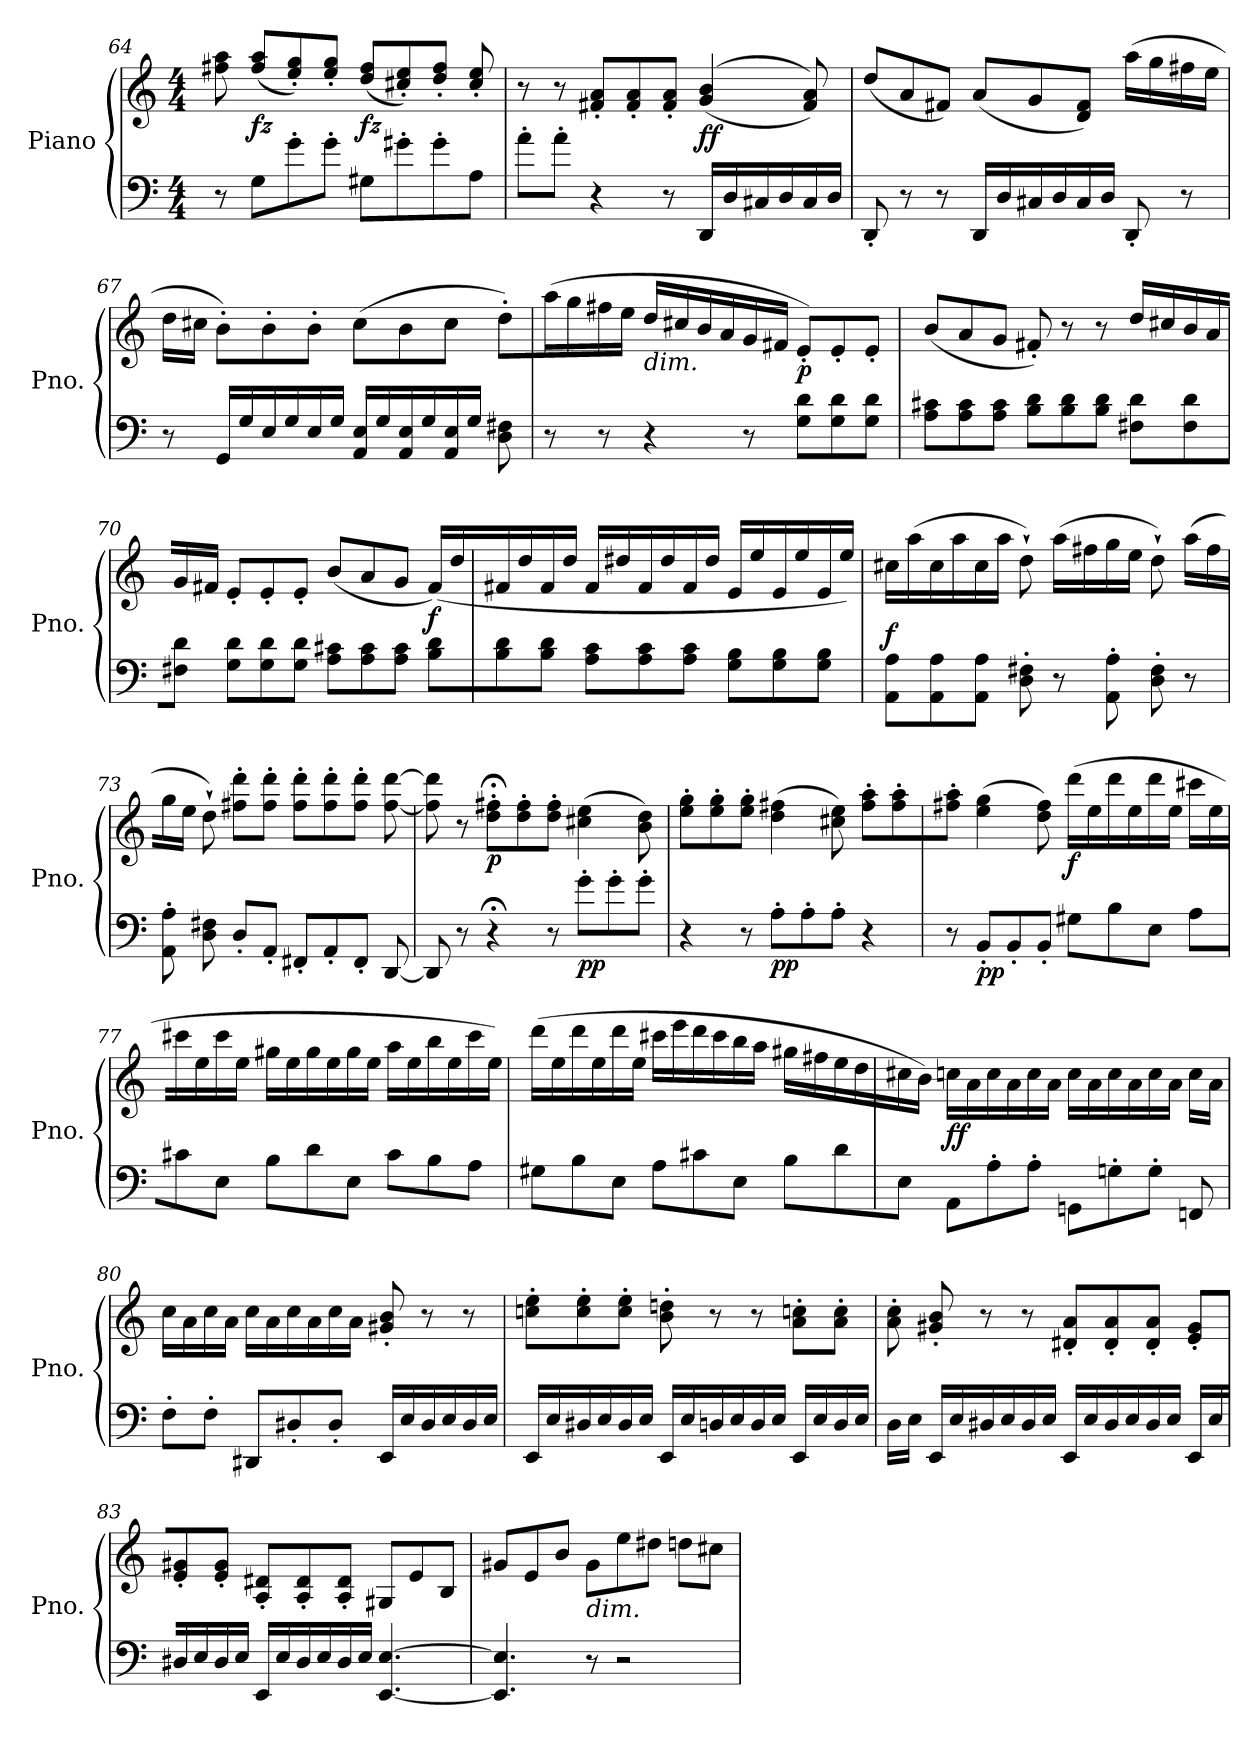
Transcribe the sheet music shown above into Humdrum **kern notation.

**kern	**kern	**dynam
*part1	*part1	*part1
*staff2	*staff1	*staff1/2
*I"Piano	*	*
*I'Pno.	*	*
!!LO:LB:g=z
*clefF4	*clefG2	*
*k[]	*k[]	*
*M4/4	*M4/4	*
=64	=64	=64
8r	8ff#X\ 8aa\	.
!	!	!LO:DY:b
8G\L	(>8ff#/ 8aa/L	fz
8g<'\	8ee/' 8gg/')	.
8g<'\J	8ee/' 8gg/'J	.
!	!	!LO:DY:b
8G#X\L	(>8dd/ 8ff#/L	fz
8g#X<'\	8cc#X/' 8ee/')	.
8g#<'\	8dd/' 8ff#/'J	.
8A\J	8cc#/' 8ee/'	.
=65	=65	=65
8a<'\L	8r	.
8a<'\J	8r	.
4r	8f#X/' 8a/'L	.
.	8f#/' 8a/'	.
8r	8f#/' 8a/'J	.
!	!	!LO:DY:b
16DD/LL	(>(<4g/ 4b/	ff
16D/	.	.
16C#X/	.	.
16D/	.	.
16C#/	8f#/ 8a/))	.
16D/JJ	.	.
=66	=66	=66
8DD'/	(<8dd/L	.
8r	8a/	.
8r	8f#X/J)	.
16DD/LL	(<8a/L	.
16D/	.	.
16C#X/	8g/	.
16D/	.	.
16C#/	8d/ 8f#/J)	.
16D/JJ	.	.
8DD'/	(>16aa\LL	.
.	16gg\	.
8r	16ff#X\	.
.	16ee\JJ	.
!!LO:PB:g=z
=67	=67	=67
8r	16dd\LL	.
.	16cc#X\JJ	.
16GG/LL	8b'\L)	.
16G/	.	.
16E/	8b'\	.
16G/	.	.
16E/	8b'\J	.
16G/JJ	.	.
16AA/ 16E/LL	(>8cc#\L	.
16G/	.	.
16AA/ 16E/	8b\	.
16G/	.	.
16AA/ 16E/	8cc#\J	.
16G/JJ	.	.
8D\< 8F#X\<	8dd'\L)	.
=68	=68	=68
8r	(>16aa\L	.
.	16gg\	.
8r	16ff#X\	.
.	16ee\JJ	.
!	!LO:TX:b:i:t=dim.	!
4r	16dd/LL	.
.	16cc#X/	.
.	16b/	.
.	16a/	.
8r	16g/	.
.	16f#X/JJ	.
!	!	!LO:DY:b
8G\< 8d\<L	8e'/L)	p
8G\ 8d\	8e'/	.
8G\ 8d\J	8e'/J	.
!!LO:LB:g=z
=69	=69	=69
8A\< 8c#X\<L	(<8b/L	.
8A\ 8c#\	8a/	.
8A\ 8c#\J	8g/J	.
8B\ 8d\L	8f#X'/)	.
8B\ 8d\	8r	.
8B\ 8d\J	8r	.
8F#X\< 8d\<L	16dd/LL	.
.	16cc#X/	.
8F#\ 8d\	16b/	.
.	16a/	.
=70	=70	=70
8F#X\ 8d\J	16g/	.
.	16f#X/JJ	.
8G\< 8d\<L	8e'/L	.
8G\ 8d\	8e'/	.
8G\ 8d\J	8e'/J	.
8A\ 8c#X\L	(<8b/L	.
8A\ 8c#\	8a/	.
8A\ 8c#\J	8g/J	.
!	!	!LO:DY:b
8B\ 8d\L	(<16f#/LL)	f
.	16dd/	.
=71	=71	=71
8B\ 8d\	16f#X/	.
.	16dd/	.
8B\ 8d\J	16f#/	.
.	16dd/JJ	.
8A\ 8c\L	16f#/LL	.
.	16dd#X/	.
8A\ 8c\	16f#/	.
.	16dd#/	.
8A\ 8c\J	16f#/	.
.	16dd#/JJ	.
8G\< 8B\<L	16e/LL	.
.	16ee/	.
8G\ 8B\	16e/	.
.	16ee/	.
8G\ 8B\J	16e/	.
.	16ee/JJ)	.
!!LO:LB:g=z
=72	=72	=72
!	!	!LO:DY:a=2
8AA\ 8A\L	16cc#X\LL	f
.	(>16aa\	.
8AA\ 8A\	16cc#\	.
.	16aa\	.
8AA\ 8A\J	16cc#\	.
.	16aa\JJ	.
8D\'< 8F#X\'<	8dd`\)	.
8r	(>16aa\LL	.
.	16ff#X\	.
8AA\' 8A\'	16gg\	.
.	16ee\JJ	.
8D\' 8F#\'	8dd`\)	.
8r	(>16aa\LL	.
.	16ff#\	.
=73	=73	=73
8AA\' 8A\'	16gg\	.
.	16ee\JJ	.
8D\ 8F#X\	8dd`\)	.
8D<'/L	8ff#X\' 8ddd\'L	.
8AA<'/J	8ff#\' 8ddd\'J	.
8FF#X<'/L	8ff#\' 8ddd\'L	.
8AA<'/	8ff#\' 8ddd\'	.
8FF#'/J	8ff#\' 8ddd\'J	.
[8DD/	[8ff#\ [8ddd\	.
=74	=74	=74
8DD/]	8ff#\] 8ddd\]	.
8r	8r	.
!	!	!LO:DY:b
4r;	8dd\;<' 8ff#X\;<'L	p
.	8dd\' 8ff#\'	.
8r	8dd\' 8ff#\'J	.
!	!	!LO:DY:b=2
8g<'\L	(>4cc#X\ 4ee\	pp
8g<'\	.	.
8g<'\J	8b\ 8dd\)	.
!!LO:LB:g=z
=75	=75	=75
4r	8ee\' 8gg\'L	.
.	8ee\' 8gg\'	.
8r	8ee\' 8gg\'J	.
!	!	!LO:DY:b=2
8A<'\L	(>4dd\ 4ff#X\	pp
8A<'\	.	.
8A<'\J	8cc#X\ 8ee\)	.
4r	8ff#\' 8aa\'L	.
.	8ff#\' 8aa\'	.
=76	=76	=76
8r	8ff#X\' 8aa\'J	.
!	!	!LO:DY:b=2
8BB<'/L	(>4ee\ 4gg\	pp
8BB<'/	.	.
8BB<'/J	8dd\ 8ff#\)	.
!	!	!LO:DY:b
8G#X<\L	(>16ddd\LL	f
.	16ee\	.
8B<\	16ddd\	.
.	16ee\	.
8E<\J	16ddd\	.
.	16ee\JJ	.
8A<\L	16ccc#X\LL	.
.	16ee\	.
=77	=77	=77
8c#X<\	16ccc#X\	.
.	16ee\	.
8E<\J	16ccc#\	.
.	16ee\JJ	.
8B<\L	16gg#X\LL	.
.	16ee\	.
8d<\	16gg#\	.
.	16ee\	.
8E<\J	16gg#\	.
.	16ee\JJ	.
8c#<\L	16aa\LL	.
.	16ee\	.
8B<\	16bb\	.
.	16ee\	.
8A<\J	16ccc#\	.
.	16ee\JJ)	.
!!LO:LB:g=z
=78	=78	=78
8G#X<\L	(>16ddd\LL	.
.	16ee\	.
8B<\	16ddd\	.
.	16ee\	.
8E\J	16ddd\	.
.	16ee\JJ	.
8A<\L	16ccc#X\LL	.
.	16eee\	.
8c#X<\	16ddd\	.
.	16ccc#\	.
8E\J	16bb\	.
.	16aa\JJ	.
8B<\L	16gg#X\LL	.
.	16ff#X\	.
8d<\	16ee\	.
.	16dd\	.
=79	=79	=79
8E\J	16cc#X\	.
.	16b\JJ)	.
!	!	!LO:DY:b
8AA\L	16ccn\LL	ff
.	16a\	.
8A<'\	16cc\	.
.	16a\	.
8A<'\J	16cc\	.
.	16a\JJ	.
8GGn\L	16cc\LL	.
.	16a\	.
8Gn<'\	16cc\	.
.	16a\	.
8G<'\J	16cc\	.
.	16a\JJ	.
8FFn/	16cc\LL	.
.	16a\JJ	.
!!LO:LB:g=z
=80	=80	=80
8F<'\L	16cc\LL	.
.	16a\	.
8F<'\J	16cc\	.
.	16a\JJ	.
8DD#X/L	16cc\LL	.
.	16a\	.
8D#X<'/	16cc\	.
.	16a\	.
8D#<'/J	16cc\	.
.	16a\JJ	.
16EE/LL	8g#X/' 8b/'	.
16E/	.	.
16D#/	8r	.
16E/	.	.
16D#/	8r	.
16E/JJ	.	.
=81	=81	=81
16EE/LL	8ccn\' 8ee\'L	.
16E/	.	.
16D#X/	8cc\' 8ee\'	.
16E/	.	.
16D#/	8cc\' 8ee\'J	.
16E/JJ	.	.
16EE/LL	8b\' 8ddn\'	.
16E/	.	.
16Dn/	8r	.
16E/	.	.
16D/	8r	.
16E/JJ	.	.
16EE/LL	8a\' 8ccn\'L	.
16E/	.	.
16D/	8a\' 8cc\'J	.
16E/JJ	.	.
!!LO:PB:g=z
=82	=82	=82
16D\LL	8a\' 8cc\'	.
16E\JJ	.	.
16EE/LL	8g#X/' 8b/'	.
16E/	.	.
16D#X/	8r	.
16E/	.	.
16D#/	8r	.
16E/JJ	.	.
16EE/LL	8d#X/' 8a/'L	.
16E/	.	.
16D#/	8d#/' 8a/'	.
16E/	.	.
16D#/	8d#/' 8a/'J	.
16E/JJ	.	.
16EE/LL	8e/' 8g#/'L	.
16E/	.	.
=83	=83	=83
16D#X/	8e/' 8g#X/'	.
16E/	.	.
16D#/	8e/' 8g#/'J	.
16E/JJ	.	.
16EE/LL	8A/' 8d#X/'L	.
16E/	.	.
16D#/	8A/' 8d#/'	.
16E/	.	.
16D#/	8A/' 8d#/'J	.
16E/JJ	.	.
[4.EE/ [4.E/	8G#X/L	.
.	8e/	.
.	8B/J	.
=84	=84	=84
4.EE/] 4.E/]	8g#X/L	.
.	8e/	.
.	8b/J	.
!	!LO:TX:b:i:t=dim.	!
8r	8g#\L	.
2r	8ee\	.
.	8dd#X\J	.
.	8ddn\L	.
.	8cc#X\J	.
=	=	=
*-	*-	*-
